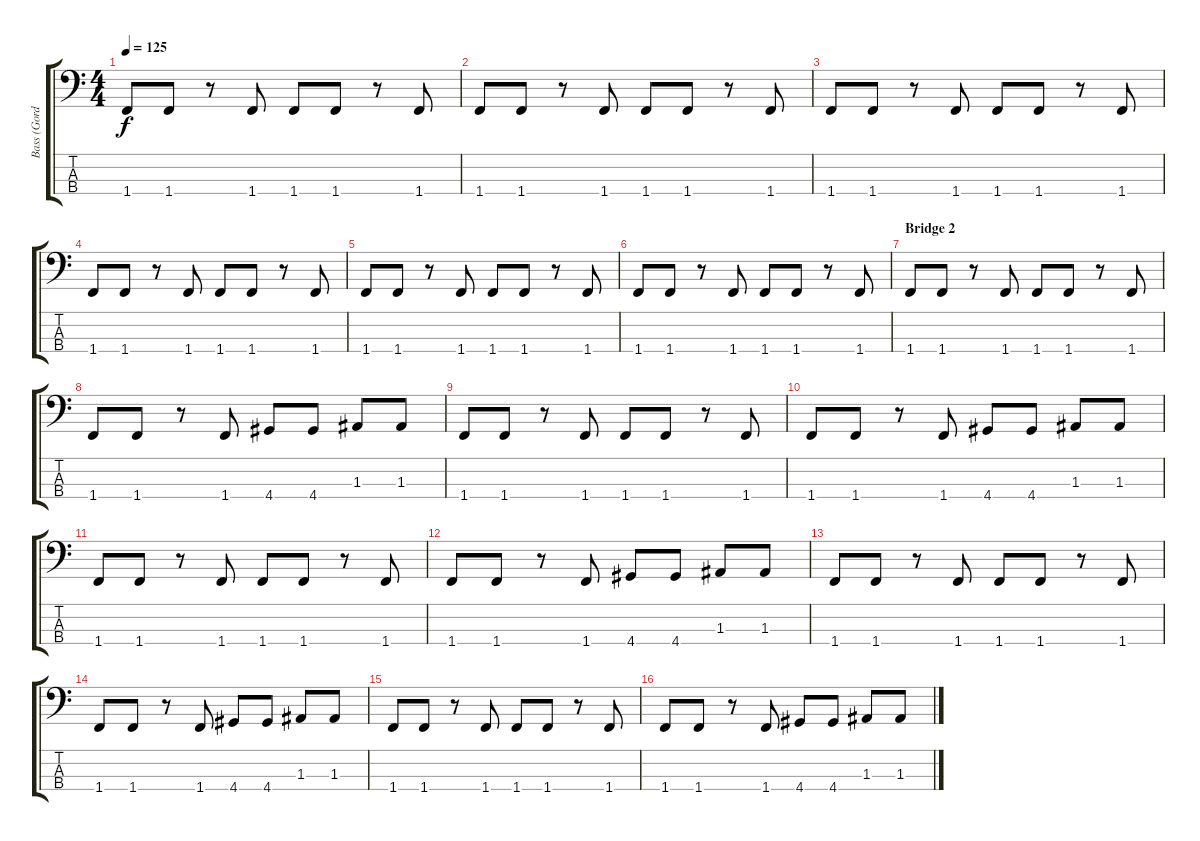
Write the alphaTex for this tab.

\track ("Bass (Gorden)" "Bass (Gord") {instrument electricbassfinger}
\staff {score tabs}
\tuning (G2 D2 A1 E1) {hide}
\ts (4 4)
\tempo 125
\clef f4
\ks c
1.4.8{dy f} 1.4.8 r.8 1.4.8 1.4.8 1.4.8 r.8 1.4.8 |
1.4.8 1.4.8 r.8 1.4.8 1.4.8 1.4.8 r.8 1.4.8 |
1.4.8 1.4.8 r.8 1.4.8 1.4.8 1.4.8 r.8 1.4.8 |
1.4.8 1.4.8 r.8 1.4.8 1.4.8 1.4.8 r.8 1.4.8 |
1.4.8 1.4.8 r.8 1.4.8 1.4.8 1.4.8 r.8 1.4.8 |
1.4.8 1.4.8 r.8 1.4.8 1.4.8 1.4.8 r.8 1.4.8 |
\section ("" "Bridge 2")
1.4.8 1.4.8 r.8 1.4.8 1.4.8 1.4.8 r.8 1.4.8 |
1.4.8 1.4.8 r.8 1.4.8 4.4.8 4.4.8 1.3.8 1.3.8 |
1.4.8 1.4.8 r.8 1.4.8 1.4.8 1.4.8 r.8 1.4.8 |
1.4.8 1.4.8 r.8 1.4.8 4.4.8 4.4.8 1.3.8 1.3.8 |
1.4.8 1.4.8 r.8 1.4.8 1.4.8 1.4.8 r.8 1.4.8 |
1.4.8 1.4.8 r.8 1.4.8 4.4.8 4.4.8 1.3.8 1.3.8 |
1.4.8 1.4.8 r.8 1.4.8 1.4.8 1.4.8 r.8 1.4.8 |
1.4.8 1.4.8 r.8 1.4.8 4.4.8 4.4.8 1.3.8 1.3.8 |
1.4.8 1.4.8 r.8 1.4.8 1.4.8 1.4.8 r.8 1.4.8 |
1.4.8 1.4.8 r.8 1.4.8 4.4.8 4.4.8 1.3.8 1.3.8
